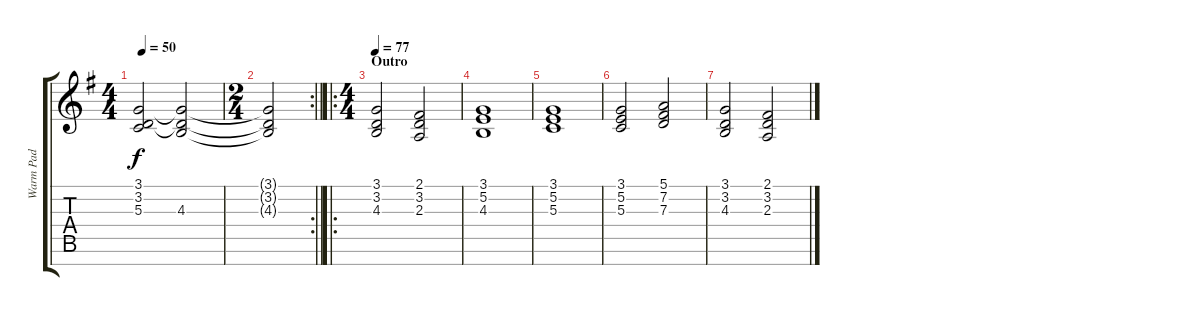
\track ("Warm Pad" "Warm Pad") {instrument pad2warm}
\staff {score tabs}
\tuning (E4 B3 G3 D3 A2 E2 B1) {hide}
\ts (4 4)
\tempo 50
\clef g2
\ks g
(3.1 3.2 5.3).2{dy f} (3.1{t} 3.2{t} 4.3).2 |
\rc 2
\ts (2 4)
\barLineRight lightlight
(3.1{t} 3.2{t} 4.3{t}).2 |
\ro
\ts (4 4)
\section ("" "Outro")
\tempo 77
(3.1 3.2 4.3).2{volume 6} (2.1 3.2 2.3).2 |
(3.1 5.2 4.3).1 |
(3.1 5.2 5.3).1 |
(3.1 5.2 5.3).2 (5.1 7.2 7.3).2 |
(3.1 3.2 4.3).2 (2.1 3.2 2.3).2
